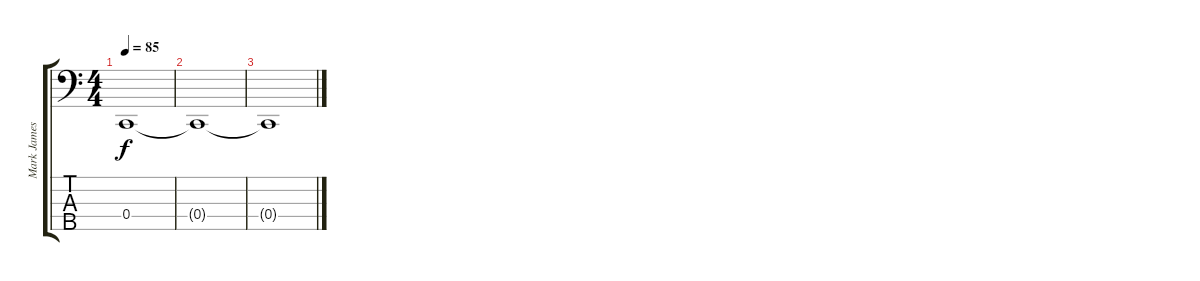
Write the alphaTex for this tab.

\track ("Mark James" "Mark James") {instrument electricbassfinger}
\staff {score tabs}
\tuning (F2 C2 G1 C1 A0) {hide}
\ts (4 4)
\tempo 85
\clef f4
\ks c
0.4{t}.1{dy f} |
0.4{t}.1 |
0.4{t}.1
